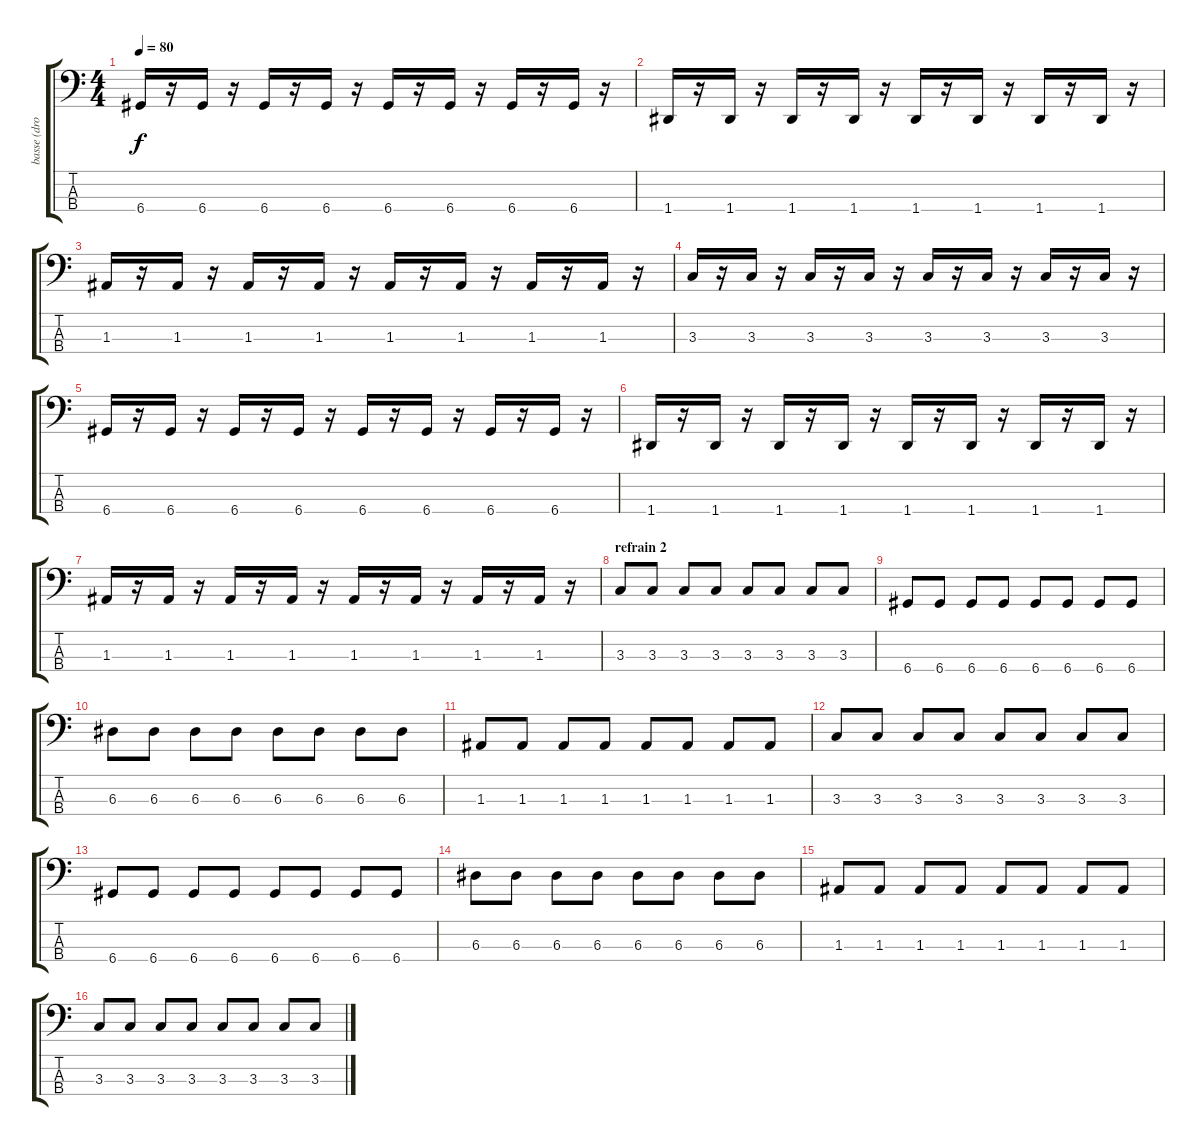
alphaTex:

\track ("basse (dropped D)" "basse (dro") {instrument electricbassfinger}
\staff {score tabs}
\tuning (G2 D2 A1 D1) {hide}
\ts (4 4)
\tempo 80
\clef f4
\ks c
6.4.16{dy f} r.16 6.4.16 r.16 6.4.16 r.16 6.4.16 r.16 6.4.16 r.16 6.4.16 r.16 6.4.16 r.16 6.4.16 r.16 |
1.4.16 r.16 1.4.16 r.16 1.4.16 r.16 1.4.16 r.16 1.4.16 r.16 1.4.16 r.16 1.4.16 r.16 1.4.16 r.16 |
1.3.16 r.16 1.3.16 r.16 1.3.16 r.16 1.3.16 r.16 1.3.16 r.16 1.3.16 r.16 1.3.16 r.16 1.3.16 r.16 |
3.3.16 r.16 3.3.16 r.16 3.3.16 r.16 3.3.16 r.16 3.3.16 r.16 3.3.16 r.16 3.3.16 r.16 3.3.16 r.16 |
6.4.16 r.16 6.4.16 r.16 6.4.16 r.16 6.4.16 r.16 6.4.16 r.16 6.4.16 r.16 6.4.16 r.16 6.4.16 r.16 |
1.4.16 r.16 1.4.16 r.16 1.4.16 r.16 1.4.16 r.16 1.4.16 r.16 1.4.16 r.16 1.4.16 r.16 1.4.16 r.16 |
1.3.16 r.16 1.3.16 r.16 1.3.16 r.16 1.3.16 r.16 1.3.16 r.16 1.3.16 r.16 1.3.16 r.16 1.3.16 r.16 |
\section ("" "refrain 2")
3.3.8 3.3.8 3.3.8 3.3.8 3.3.8 3.3.8 3.3.8 3.3.8 |
6.4.8 6.4.8 6.4.8 6.4.8 6.4.8 6.4.8 6.4.8 6.4.8 |
6.3.8 6.3.8 6.3.8 6.3.8 6.3.8 6.3.8 6.3.8 6.3.8 |
1.3.8 1.3.8 1.3.8 1.3.8 1.3.8 1.3.8 1.3.8 1.3.8 |
3.3.8 3.3.8 3.3.8 3.3.8 3.3.8 3.3.8 3.3.8 3.3.8 |
6.4.8 6.4.8 6.4.8 6.4.8 6.4.8 6.4.8 6.4.8 6.4.8 |
6.3.8 6.3.8 6.3.8 6.3.8 6.3.8 6.3.8 6.3.8 6.3.8 |
1.3.8 1.3.8 1.3.8 1.3.8 1.3.8 1.3.8 1.3.8 1.3.8 |
3.3.8 3.3.8 3.3.8 3.3.8 3.3.8 3.3.8 3.3.8 3.3.8
